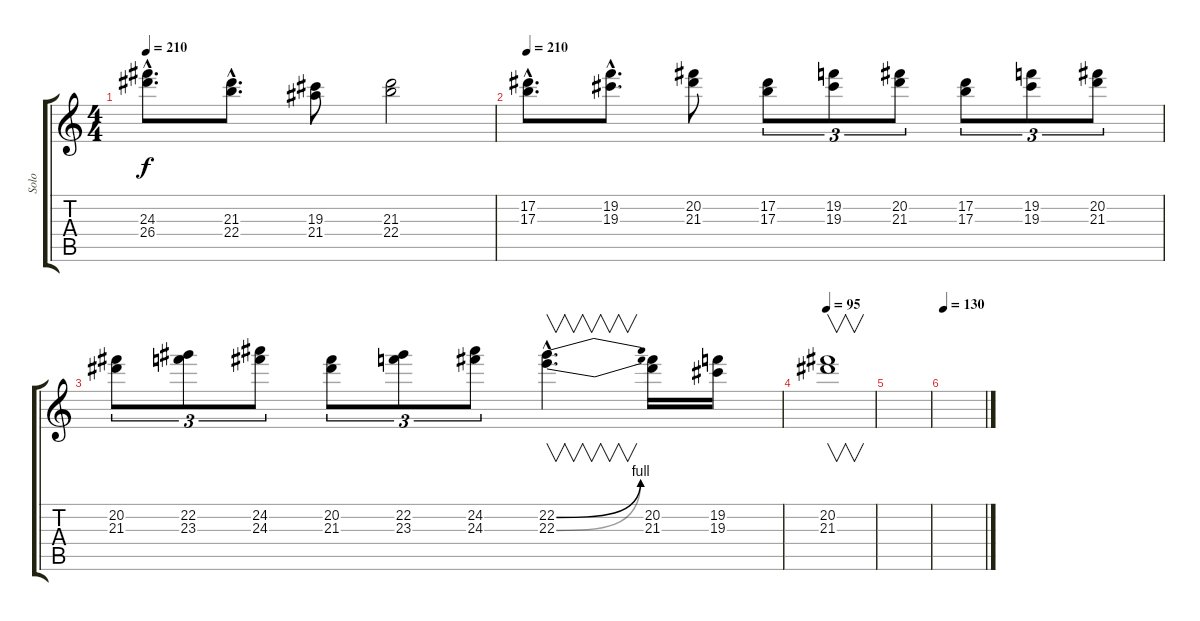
\track ("Solo" "Solo") {instrument distortionguitar}
\staff {score tabs}
\tuning (Eb4 Bb3 Gb3 Db3 Ab2 Eb2) {hide}
\ts (4 4)
\tempo 210
\clef g2
\ks c
(24.3{hac} 26.4{hac}).8{d dy f} (21.3{hac} 22.4{hac}).8{d} (19.3 21.4).8 (21.3 22.4).2 |
\tempo 210
(17.2{hac} 17.3{hac}).8{d} (19.2{hac} 19.3{hac}).8{d} (20.2 21.3).8 (17.2 17.3).8{tu (3 2)} (19.2 19.3).8{tu (3 2)} (20.2 21.3).8{tu (3 2)} (17.2 17.3).8{tu (3 2)} (19.2 19.3).8{tu (3 2)} (20.2 21.3).8{tu (3 2)} |
(20.2 21.3).8{tu (3 2)} (22.2 23.3).8{tu (3 2)} (24.2 24.3).8{tu (3 2)} (20.2 21.3).8{tu (3 2)} (22.2 23.3).8{tu (3 2)} (24.2 24.3).8{tu (3 2)} (22.2{be (bend 0 0 60 4) hac} 22.3{be (bend 0 0 60 4) hac}).4{v d} (20.2 21.3).16 (19.2 19.3).16 |
\tempo 95
(20.2 21.3).1{v} |
|
\tempo 130
